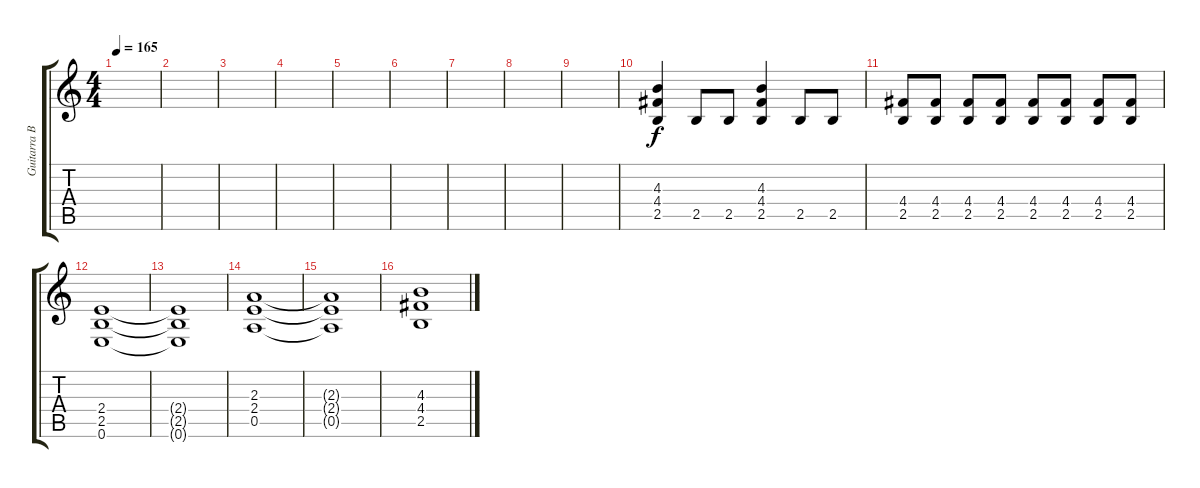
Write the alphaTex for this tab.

\track ("Guitarra Base" "Guitarra B") {instrument overdrivenguitar}
\staff {score tabs}
\tuning (E4 B3 G3 D3 A2 E2) {hide}
\ts (4 4)
\tempo 165
\clef g2
\ks c
|
|
|
|
|
|
|
|
|
(4.3 4.4 2.5).4 2.5.8 2.5.8 (4.3 4.4 2.5).4 2.5.8 2.5.8 |
(4.4 2.5).8 (4.4 2.5).8 (4.4 2.5).8 (4.4 2.5).8 (4.4 2.5).8 (4.4 2.5).8 (4.4 2.5).8 (4.4 2.5).8 |
(2.4 2.5 0.6).1 |
(2.4{t} 2.5{t} 0.6{t}).1 |
(2.3 2.4 0.5).1 |
(2.3{t} 2.4{t} 0.5{t}).1 |
(4.3 4.4 2.5).1
